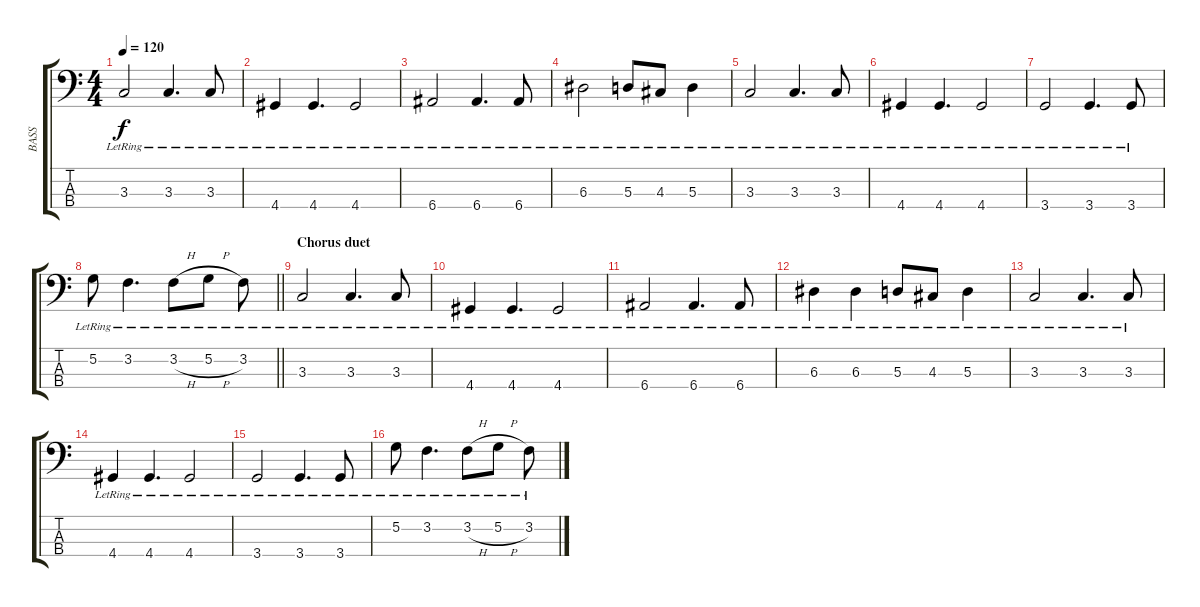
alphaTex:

\track ("BASS" "BASS") {instrument electricbassfinger}
\staff {score tabs}
\tuning (G2 D2 A1 E1) {hide}
\ts (4 4)
\tempo 120
\clef f4
\ks c
3.3{lr}.2{dy f} 3.3{lr}.4{d} 3.3{lr}.8 |
4.4{lr}.4 4.4{lr}.4{d} 4.4{lr}.2 |
6.4{lr}.2 6.4{lr}.4{d} 6.4{lr}.8 |
6.3{lr}.2 5.3{lr}.8 4.3{lr}.8 5.3{lr}.4 |
3.3{lr}.2 3.3{lr}.4{d} 3.3{lr}.8 |
4.4{lr}.4 4.4{lr}.4{d} 4.4{lr}.2 |
3.4{lr}.2 3.4{lr}.4{d} 3.4{lr}.8 |
\barLineRight lightlight
5.2{lr}.8 3.2{lr}.4{d} 3.2{h lr}.8 5.2{h lr}.8 3.2{lr}.8 |
\section ("" "Chorus duet")
3.3{lr}.2 3.3{lr}.4{d} 3.3{lr}.8 |
4.4{lr}.4 4.4{lr}.4{d} 4.4{lr}.2 |
6.4{lr}.2 6.4{lr}.4{d} 6.4{lr}.8 |
6.3{lr}.4 6.3{lr}.4 5.3{lr}.8 4.3{lr}.8 5.3{lr}.4 |
3.3{lr}.2 3.3{lr}.4{d} 3.3{lr}.8 |
4.4{lr}.4 4.4{lr}.4{d} 4.4{lr}.2 |
3.4{lr}.2 3.4{lr}.4{d} 3.4{lr}.8 |
5.2{lr}.8 3.2{lr}.4{d} 3.2{h lr}.8 5.2{h lr}.8 3.2{lr}.8
